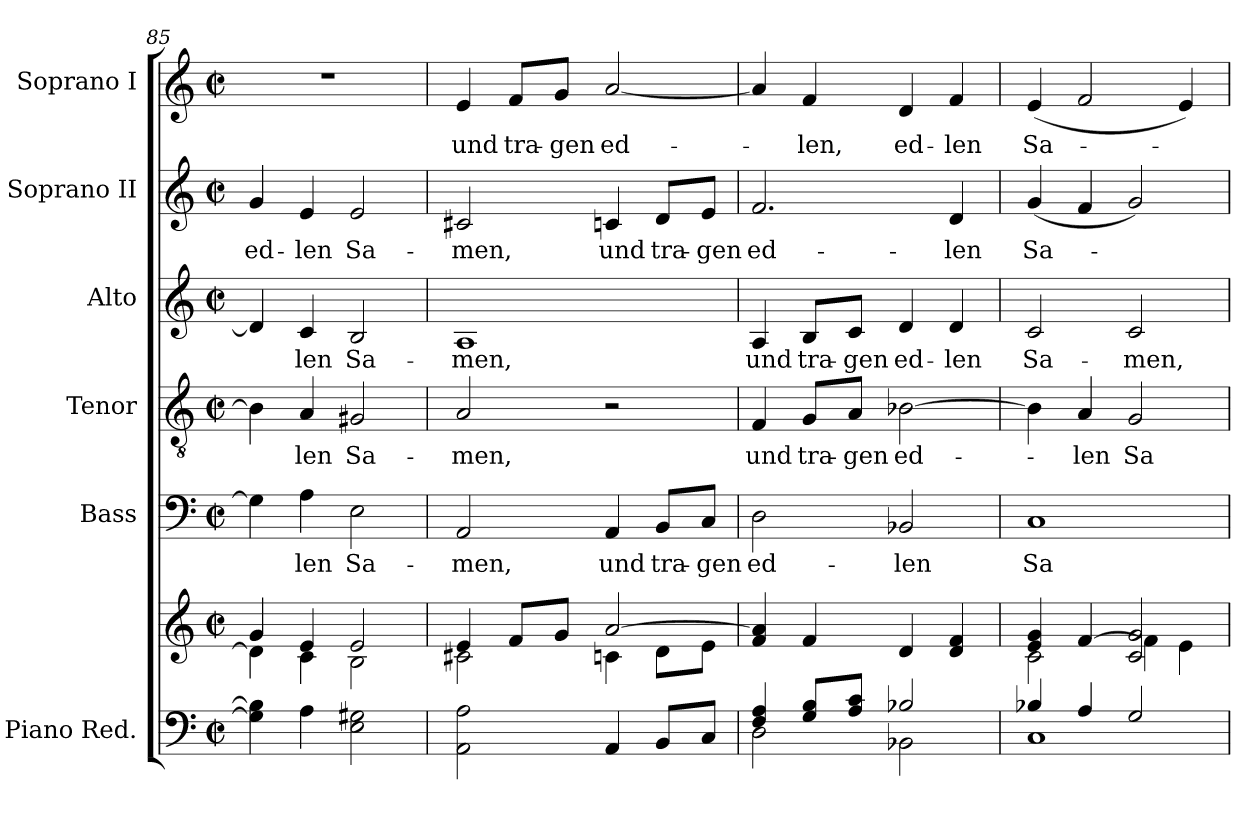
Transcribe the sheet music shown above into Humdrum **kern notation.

**kern	**kern	**kern	**text	**kern	**text	**kern	**text	**kern	**text	**kern	**text
*part6	*part6	*part5	*part5	*part4	*part4	*part3	*part3	*part2	*part2	*part1	*part1
*staff7	*staff6	*staff5	*staff5	*staff4	*staff4	*staff3	*staff3	*staff2	*staff2	*staff1	*staff1
*I"Piano Red.	*	*I"Bass	*	*I"Tenor	*	*I"Alto	*	*I"Soprano II	*	*I"Soprano I	*
*	*	*I'B	*	*I'T	*	*I'A	*	*I'S II	*	*I'S I	*
!!LO:PB:g=z
*clefF4	*clefG2	*clefF4	*	*clefGv2	*	*clefG2	*	*clefG2	*	*clefG2	*
*	*	*ITrd7c12	*	*ITrd7c12	*	*	*	*	*	*	*
*k[]	*k[]	*k[]	*	*k[]	*	*k[]	*	*k[]	*	*k[]	*
*C:	*C:	*C:	*	*C:	*	*C:	*	*C:	*	*C:	*
*M2/2	*M2/2	*M2/2	*	*M2/2	*	*M2/2	*	*M2/2	*	*M2/2	*
*met(c|)	*met(c|)	*met(c|)	*	*met(c|)	*	*met(c|)	*	*met(c|)	*	*met(c|)	*
=85	=85	=85	=85	=85	=85	=85	=85	=85	=85	=85	=85
*	*^	*	*	*	*	*	*	*	*	*	*
!	!	!	!	!	!	!	!	!	!	!LO:LY:b:color=#000000	!	!
4Gi\] 4Bi]	4gi/	4di\]	4GGi\]	.	4BBi\]	.	4di/]	.	4gi/	ed-	1r	.
!	!	!	!	!LO:LY:b:color=#000000	!	!	!	!	!	!	!	!
!	!	!	!	!	!	!LO:LY:b:color=#000000	!	!	!	!	!	!
!	!	!	!	!	!	!	!	!LO:LY:b:color=#000000	!	!	!	!
!	!	!	!	!	!	!	!	!	!	!LO:LY:b:color=#000000	!	!
4Ai\	4ei/	4ci\	4AAi\	-len	4AAi/	-len	4ci/	-len	4ei/	-len	.	.
!	!	!	!	!LO:LY:b:color=#000000	!	!	!	!	!	!	!	!
!	!	!	!	!	!	!LO:LY:b:color=#000000	!	!	!	!	!	!
!	!	!	!	!	!	!	!	!LO:LY:b:color=#000000	!	!	!	!
!	!	!	!	!	!	!	!	!	!	!LO:LY:b:color=#000000	!	!
2Ei\ 2G#Xi	2ei/	2Bi\	2EEi\	Sa-	2GG#Xi/	Sa-	2Bi/	Sa-	2ei/	Sa-	.	.
=86	=86	=86	=86	=86	=86	=86	=86	=86	=86	=86	=86	=86
!	!	!	!	!LO:LY:b:color=#000000	!	!	!	!	!	!	!	!
!	!	!	!	!	!	!LO:LY:b:color=#000000	!	!	!	!	!	!
!	!	!	!	!	!	!	!	!LO:LY:b:color=#000000	!	!	!	!
!	!	!	!	!	!	!	!	!	!	!LO:LY:b:color=#000000	!	!
!	!	!	!	!	!	!	!	!	!	!	!	!LO:LY:b:color=#000000
2AAi\ 2Ai	4ei/	2c#Xi\	2AAAi/	-men,	2AAi/	-men,	1Ai	-men,	2c#Xi/	-men,	4ei/	und
!	!	!	!	!	!	!	!	!	!	!	!	!LO:LY:b:color=#000000
.	8fi/L	.	.	.	.	.	.	.	.	.	8fi/L	tra-
!	!	!	!	!	!	!	!	!	!	!	!	!LO:LY:b:color=#000000
.	8gi/J	.	.	.	.	.	.	.	.	.	8gi/J	-gen
!	!	!	!	!LO:LY:b:color=#000000	!	!	!	!	!	!	!	!
!	!	!	!	!	!	!	!	!	!	!LO:LY:b:color=#000000	!	!
!	!	!	!	!	!	!	!	!	!	!	!	!LO:LY:b:color=#000000
4AAi/	[>2ai/	4cni\	4AAAi/	und	2r	.	.	.	4cni/	und	[<2ai/	ed-
!	!	!	!	!LO:LY:b:color=#000000	!	!	!	!	!	!	!	!
!	!	!	!	!	!	!	!	!	!	!LO:LY:b:color=#000000	!	!
8BBi/L	.	8di\L	8BBBi/L	tra-	.	.	.	.	8di/L	tra-	.	.
!	!	!	!	!LO:LY:b:color=#000000	!	!	!	!	!	!	!	!
!	!	!	!	!	!	!	!	!	!	!LO:LY:b:color=#000000	!	!
8Ci/J	.	8ei\J	8CCi/J	-gen	.	.	.	.	8ei/J	-gen	.	.
*	*v	*v	*	*	*	*	*	*	*	*	*	*
=87	=87	=87	=87	=87	=87	=87	=87	=87	=87	=87	=87
*^	*	*	*	*	*	*	*	*	*	*	*
*	*	*^	*	*	*	*	*	*	*	*	*	*
!	!	!	!	!	!LO:LY:b:color=#000000	!	!	!	!	!	!	!	!
*	*	*v	*v	*	*	*	*	*	*	*	*	*	*
*	*	*^	*	*	*	*	*	*	*	*	*	*
!	!	!	!	!	!	!	!LO:LY:b:color=#000000	!	!	!	!	!	!
*	*	*v	*v	*	*	*	*	*	*	*	*	*	*
*	*	*^	*	*	*	*	*	*	*	*	*	*
!	!	!	!	!	!	!	!	!	!LO:LY:b:color=#000000	!	!	!	!
*	*	*v	*v	*	*	*	*	*	*	*	*	*	*
*	*	*^	*	*	*	*	*	*	*	*	*	*
!	!	!	!	!	!	!	!	!	!	!	!LO:LY:b:color=#000000	!	!
*	*	*v	*v	*	*	*	*	*	*	*	*	*	*
4Fi/ 4Ai	2Di\	4fi/ 4ai]	2DDi\	ed-	4FFi/	und	4Ai/	und	2.fi/	ed-	4ai/]	.
!	!	!	!	!	!	!LO:LY:b:color=#000000	!	!	!	!	!	!
!	!	!	!	!	!	!	!	!LO:LY:b:color=#000000	!	!	!	!
!	!	!	!	!	!	!	!	!	!	!	!	!LO:LY:b:color=#000000
8Gi/ 8BiL	.	4fi/	.	.	8GGi/L	tra-	8Bi/L	tra-	.	.	4fi/	len,
!	!	!	!	!	!	!LO:LY:b:color=#000000	!	!	!	!	!	!
!	!	!	!	!	!	!	!	!LO:LY:b:color=#000000	!	!	!	!
8Ai/ 8ciJ	.	.	.	.	8AAi/J	-gen	8ci/J	-gen	.	.	.	.
!	!	!	!	!LO:LY:b:color=#000000	!	!	!	!	!	!	!	!
!	!	!	!	!	!	!LO:LY:b:color=#000000	!	!	!	!	!	!
!	!	!	!	!	!	!	!	!LO:LY:b:color=#000000	!	!	!	!
!	!	!	!	!	!	!	!	!	!	!	!	!LO:LY:b:color=#000000
2B-Xi/	2BB-Xi\	4di/	2BBB-Xi/	-len	[>2BB-Xi\	ed-	4di/	ed-	.	.	4di/	ed-
!	!	!	!	!	!	!	!	!LO:LY:b:color=#000000	!	!	!	!
!	!	!	!	!	!	!	!	!	!	!LO:LY:b:color=#000000	!	!
!	!	!	!	!	!	!	!	!	!	!	!	!LO:LY:b:color=#000000
.	.	4di/ 4fi	.	.	.	.	4di/	-len	4di/	-len	4fi/	-len
=88	=88	=88	=88	=88	=88	=88	=88	=88	=88	=88	=88	=88
*	*	*^	*	*	*	*	*	*	*	*	*	*
!	!	!	!	!	!LO:LY:b:color=#000000	!	!	!	!	!	!	!	!
!	!	!	!	!	!	!	!	!	!LO:LY:b:color=#000000	!	!	!	!
!	!	!	!	!	!	!	!	!	!	!	!LO:LY:b:color=#000000	!	!
!	!	!	!	!	!	!	!	!	!	!	!	!	!LO:LY:b:color=#000000
4B-Xi/	1Ci	4ei/ 4gi	2ci\	1CCi	Sa-	4BB-i\]	.	2ci/	Sa-	(4gi/	Sa-	(4ei/	Sa-
!	!	!	!	!	!	!	!LO:LY:b:color=#000000	!	!	!	!	!	!
4Ai/	.	[<4fi/	.	.	.	4AAi/	-len	.	.	4fi/	.	2fi/	.
!	!	!	!	!	!	!	!LO:LY:b:color=#000000	!	!	!	!	!	!
!	!	!	!	!	!	!	!	!	!LO:LY:b:color=#000000	!	!	!	!
2Gi/	.	2ci/ 2gi	4fi\]	.	.	2GGi/	Sa-	2ci/	-men,	2gi/)	.	.	.
.	.	.	4ei\	.	.	.	.	.	.	.	.	4ei/)	.
*v	*v	*	*	*	*	*	*	*	*	*	*	*	*
*	*v	*v	*	*	*	*	*	*	*	*	*	*
=	=	=	=	=	=	=	=	=	=	=	=
*-	*-	*-	*-	*-	*-	*-	*-	*-	*-	*-	*-
